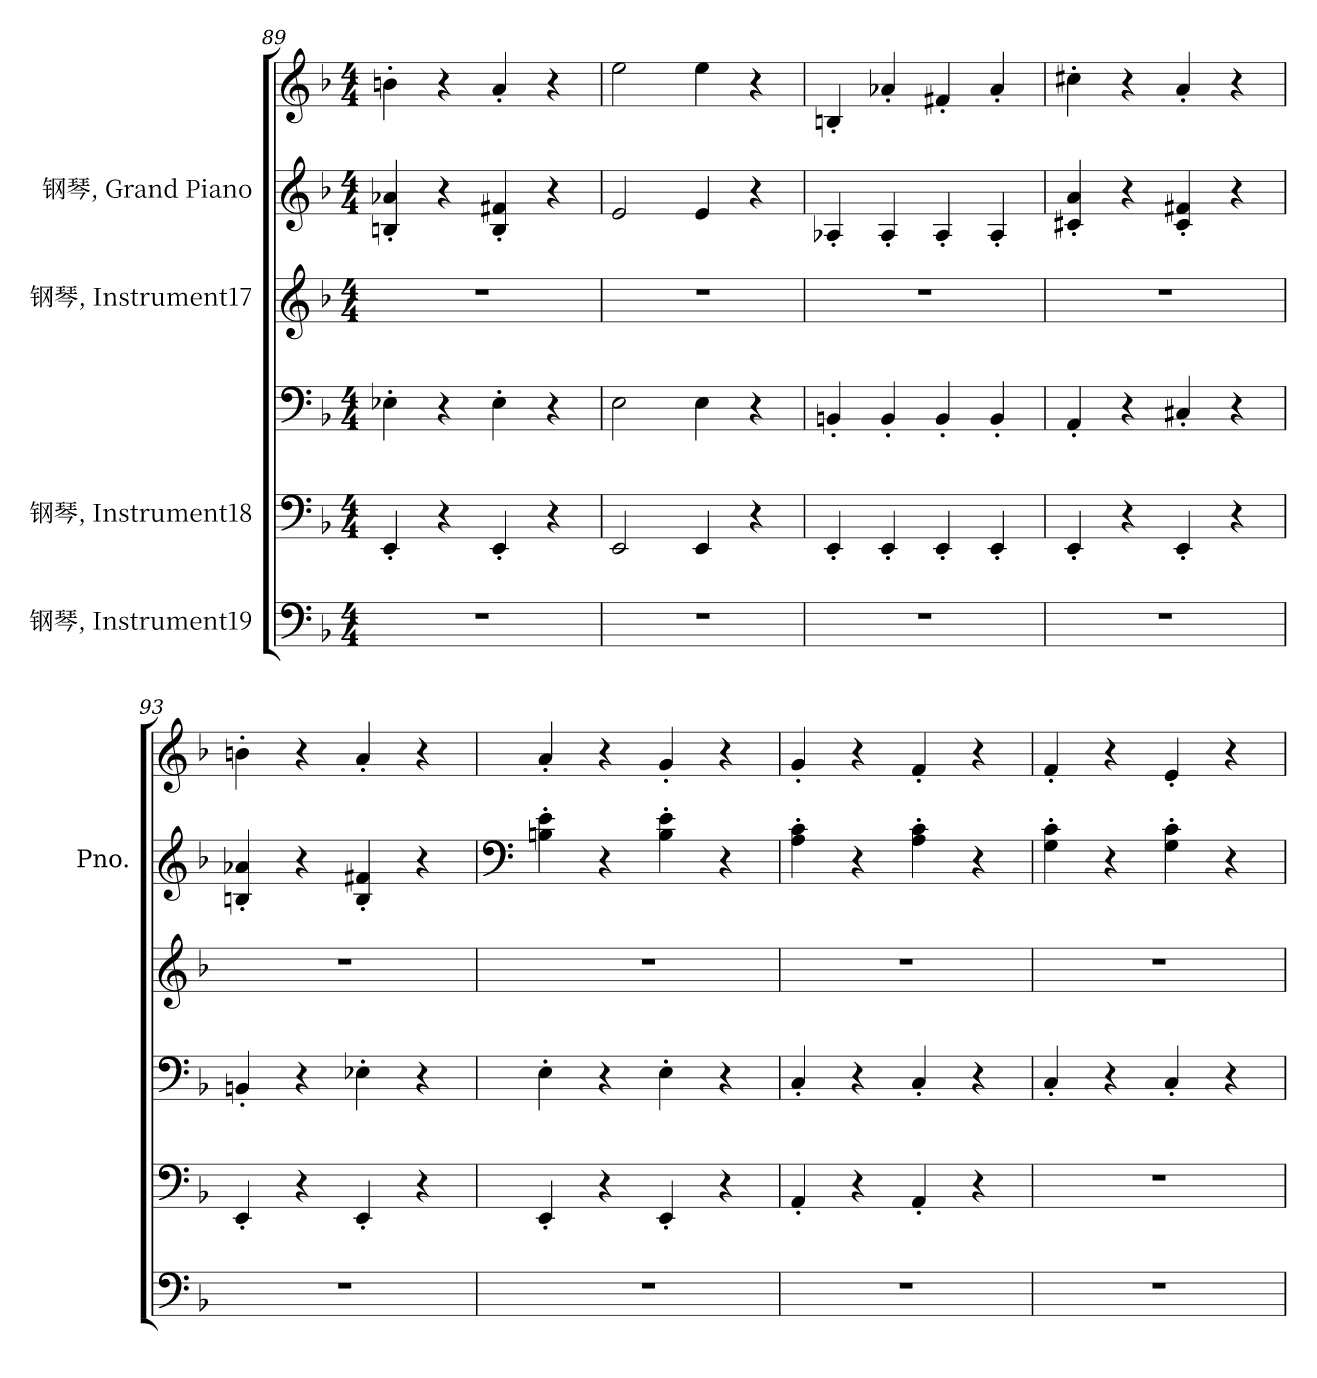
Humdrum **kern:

**kern	**kern	**kern	**kern	**kern	**kern
*part4	*part3	*part3	*part2	*part1	*part1
*staff6	*staff5	*staff4	*staff3	*staff2	*staff1
*I"钢琴, Instrument19	*I"钢琴, Instrument18	*	*I"钢琴, Instrument17	*I"钢琴, Grand Piano	*
*	*	*	*	*I'Pno.	*
*clefF4	*clefF4	*clefF4	*clefG2	*clefG2	*clefG2
*k[b-]	*k[b-]	*k[b-]	*k[b-]	*k[b-]	*k[b-]
*M4/4	*M4/4	*M4/4	*M4/4	*M4/4	*M4/4
=89	=89	=89	=89	=89	=89
1r	4EE'/	4E-X'\	1r	4Bn/' 4a-X/'	4bn'\
.	4r	4r	.	4r	4r
.	4EE'/	4E-'\	.	4B/' 4f#X/'	4a'/
.	4r	4r	.	4r	4r
=90	=90	=90	=90	=90	=90
1r	2EE/	2E\	1r	2e/	2ee\
.	4EE/	4E\	.	4e/	4ee\
.	4r	4r	.	4r	4r
=91	=91	=91	=91	=91	=91
1r	4EE'/	4BBn'/	1r	4A-X'/	4Bn'/
.	4EE'/	4BB'/	.	4A-'/	4a-X'/
.	4EE'/	4BB'/	.	4A-'/	4f#X'/
.	4EE'/	4BB'/	.	4A-'/	4a-'/
=92	=92	=92	=92	=92	=92
1r	4EE'/	4AA'/	1r	4c#X/' 4a/'	4cc#X'\
.	4r	4r	.	4r	4r
.	4EE'/	4C#X'/	.	4c#/' 4f#X/'	4a'/
.	4r	4r	.	4r	4r
=93	=93	=93	=93	=93	=93
1r	4EE'/	4BBn'/	1r	4Bn/' 4a-X/'	4bn'\
.	4r	4r	.	4r	4r
.	4EE'/	4E-X'\	.	4B/' 4f#X/'	4a'/
.	4r	4r	.	4r	4r
=94	=94	=94	=94	=94	=94
*	*	*	*	*clefF4	*
1r	4EE'/	4E'\	1r	4Bn\' 4e\'	4a'/
.	4r	4r	.	4r	4r
.	4EE'/	4E'\	.	4B\' 4e\'	4g'/
.	4r	4r	.	4r	4r
!!LO:LB:g=z
=95	=95	=95	=95	=95	=95
1r	4AA'/	4C'/	1r	4A\' 4c\'	4g'/
.	4r	4r	.	4r	4r
.	4AA'/	4C'/	.	4A\' 4c\'	4f'/
.	4r	4r	.	4r	4r
=96	=96	=96	=96	=96	=96
1r	1r	4C'/	1r	4G\' 4c\'	4f'/
.	.	4r	.	4r	4r
.	.	4C'/	.	4G\' 4c\'	4e'/
.	.	4r	.	4r	4r
=	=	=	=	=	=
*-	*-	*-	*-	*-	*-
